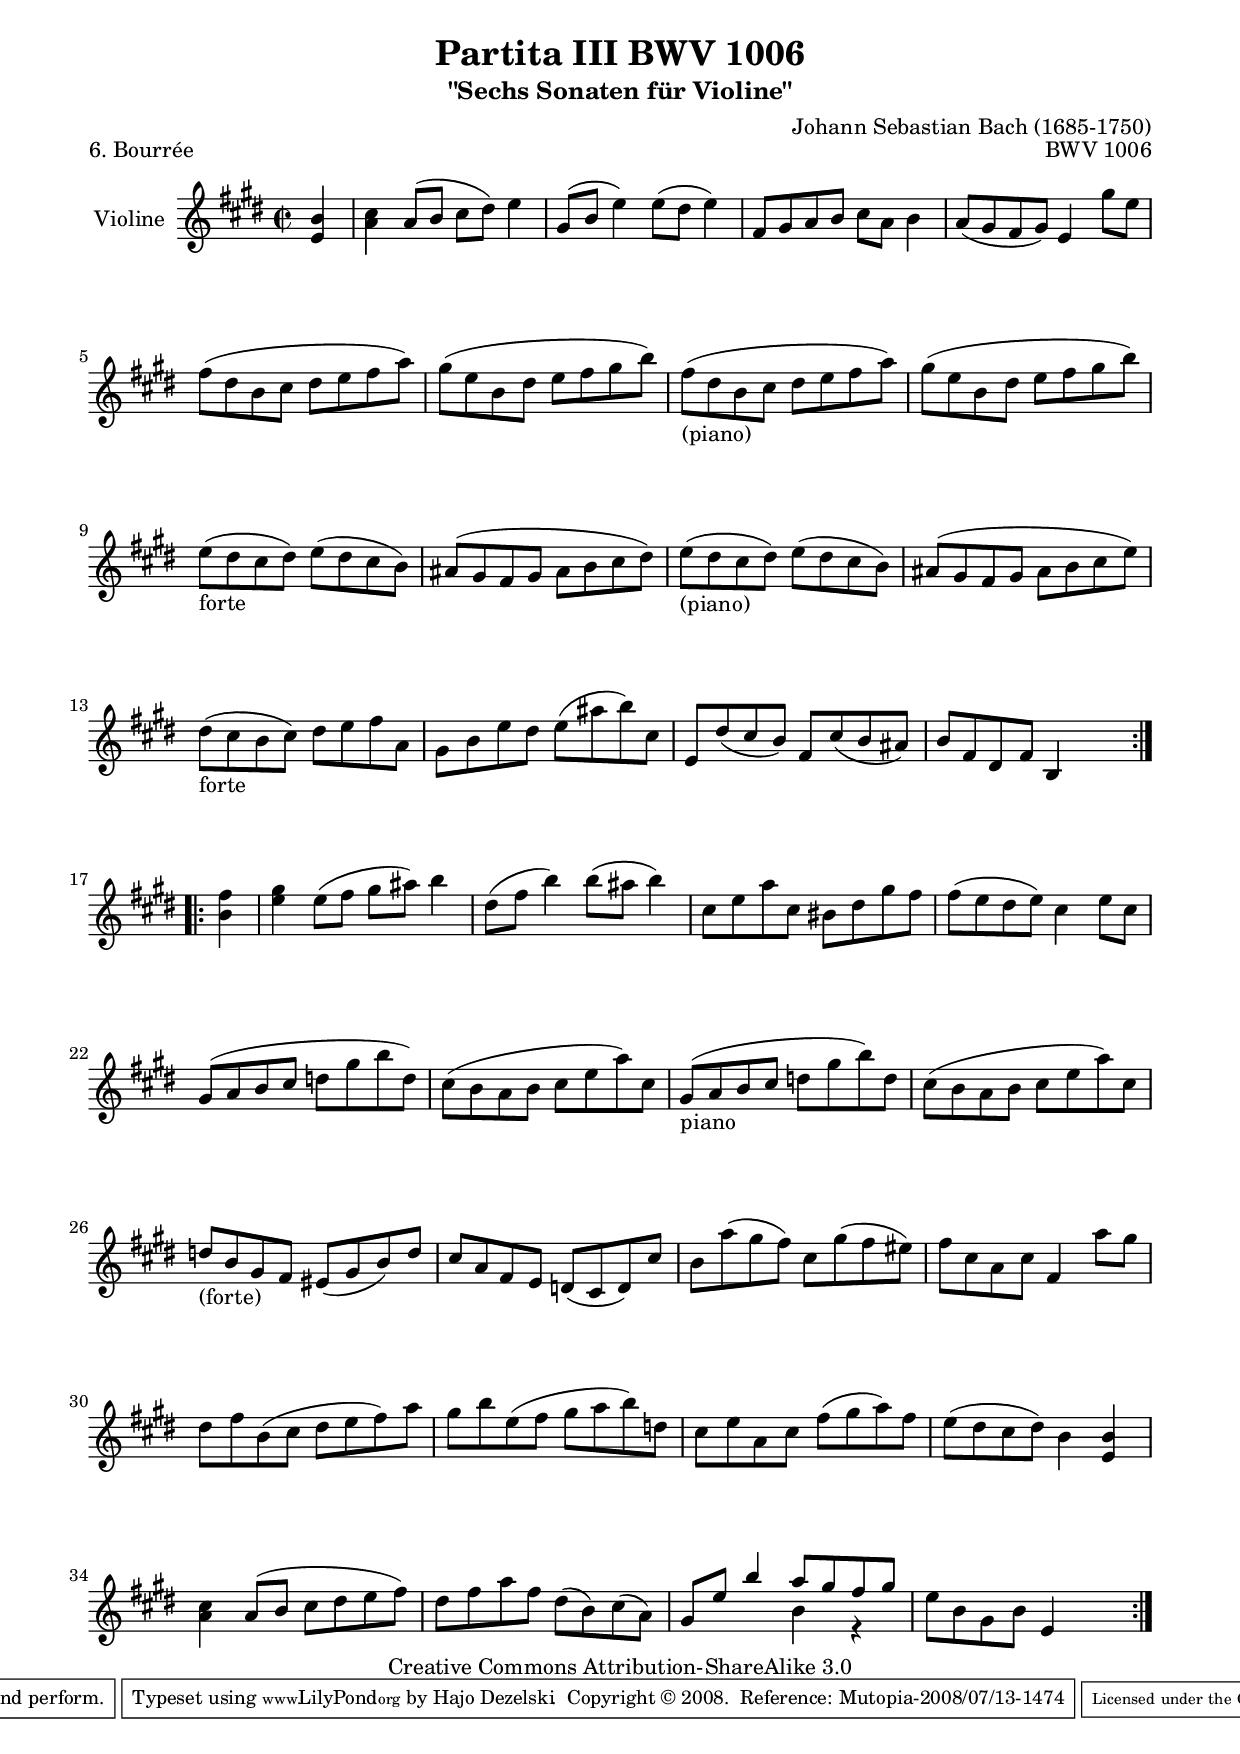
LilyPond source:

\version "2.11.49"

\paper {
    page-top-space = #0.0
    %indent = 0.0
    line-width = 18.0\cm
    ragged-bottom = ##f
    ragged-last-bottom = ##f
}

% #(set-default-paper-size "a4")

#(set-global-staff-size 19)

\header {
        title = "Partita III BWV 1006"
        subtitle = "\"Sechs Sonaten für Violine\""
        piece = "6. Bourrée"
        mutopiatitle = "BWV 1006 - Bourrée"
        composer = "Johann Sebastian Bach (1685-1750)"
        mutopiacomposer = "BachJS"
        opus = "BWV 1006"
        date = "1720"
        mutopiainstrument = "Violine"
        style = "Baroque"
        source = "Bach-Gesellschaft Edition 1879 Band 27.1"
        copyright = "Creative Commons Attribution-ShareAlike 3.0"
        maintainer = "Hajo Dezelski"
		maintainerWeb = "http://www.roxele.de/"
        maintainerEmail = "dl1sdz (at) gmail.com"
	
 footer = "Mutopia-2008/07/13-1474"
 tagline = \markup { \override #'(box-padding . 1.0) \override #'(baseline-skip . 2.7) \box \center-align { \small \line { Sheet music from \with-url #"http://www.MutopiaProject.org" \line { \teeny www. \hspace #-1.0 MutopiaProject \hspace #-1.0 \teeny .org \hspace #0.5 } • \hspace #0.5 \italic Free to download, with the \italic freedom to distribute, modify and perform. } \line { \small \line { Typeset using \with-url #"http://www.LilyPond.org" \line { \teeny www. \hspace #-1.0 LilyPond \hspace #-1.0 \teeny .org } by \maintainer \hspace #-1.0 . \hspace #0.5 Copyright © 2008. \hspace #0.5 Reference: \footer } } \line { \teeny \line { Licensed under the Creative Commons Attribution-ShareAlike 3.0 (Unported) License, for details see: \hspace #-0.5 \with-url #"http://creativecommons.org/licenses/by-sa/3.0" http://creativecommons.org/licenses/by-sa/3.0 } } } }
}

melody = \relative e' {
	
	\repeat volta 2 { % begin repeat
		\partial 4 <e b'>4 | % 
		<a cis>4 a8 [ (b ] cis [ dis) ] e4 | % 1
		gis,8 [ (b ] e4) e8 [ (dis ] e4) | % 2
		fis,8 [ gis a b ] cis [ a ] b4 | % 3
		a8 [ (gis fis gis) ] e4 gis'8 [ e ] | % 4
		fis8 [ (dis b cis ] dis [ e fis a) ] | % 5
		gis8 [ (e b dis ] e [ fis gis b) ] | % 6
		fis8_\markup { (piano) } [ (dis b cis ] dis [ e fis a) ] | % 7
		gis8 [ (e b dis ] e [ fis gis b) ] | % 8
		e,8_\markup { forte } [ (dis cis dis) ] e [ (dis cis b) ] | % 9
		ais8 [ (gis fis gis ] ais [ b cis dis) ] | % 10	
		e8_\markup { (piano) } [ (dis cis dis) ] e [ (dis cis b) ] | % 11
		ais8 [ (gis fis gis ] ais [ b cis e) ] | % 12	
		dis8_\markup { forte } [ (cis b cis) ] dis [ e fis a, ] | % 13
		gis8 [ b e dis ] e [ (ais b) cis, ] | % 14
		e,8 [ dis' (cis b) ] fis [ cis' (b ais) ] | % 15
		b8 [ fis dis fis ] b,4 s4 | % 16
	} % end repeat
	
  	\repeat volta 2 { % begin repeat
		\partial 4 <b' fis'>4 | % 
		<e gis>4 e8 [ (fis ] gis [ ais) ] b4 | % 17
		dis,8 [ (fis ] b4) b8 [ (ais ] b4) | % 18
		cis,8 [ e a cis, ] bis [ dis gis fis ] | % 19
		fis8 [ (e dis e) ] cis4 e8 [ cis ] | % 20
		gis8 [ (a b cis ] d [ gis b d,) ] | % 21
		cis8 [ (b a b ] cis [ e a) cis, ] | % 22
		gis8_\markup { piano } [ (a b cis ] d [ gis b) d, ] | % 23
		cis8 [ (b a b ] cis [ e a) cis, ] | % 24
		d8_\markup { (forte) } [ b gis fis ] eis [ (gis b) d ] | % 25
		cis8 [ a fis e ] d [ (cis d) cis' ] | % 26
		b8 [ a' (gis fis) ] cis [ gis' (fis eis) ] | % 27
		fis8 [ cis a cis ] fis,4 a'8 [ gis ] | % 28
		dis8 [ fis b, (cis ] dis [ e fis) a ] | % 29
		gis8 [ b e, (fis ] gis [ a b) d, ] | % 30
		cis8 [ e a, cis ] fis [ (gis a) fis ] | % 31
		e8 [ (dis cis dis) ] b4 <e, b'>4 | % 32
		<a cis>4 a8 [ (b ] cis [ dis e fis) ] | % 33
		dis8 [ fis a fis ] dis [ (b) cis (a) ] | % 34
		<<
		{ gis8 [ e' ] b'4 a8 [ gis fis gis] } \\
		{ s2 b,4 r4 } 
		>> | % 35
		e8 [ b gis b ] e,4 s4 | % 36
	} % end repeat
	
}


% The score definition

\score {
	\context Staff << 
        \set Staff.instrumentName = "Violine"
		\set Staff.midiInstrument = "violin"
        { \clef treble \key e \major \time 2/2 \melody  }
    >>
	\layout { }
 	 \midi { }
}
